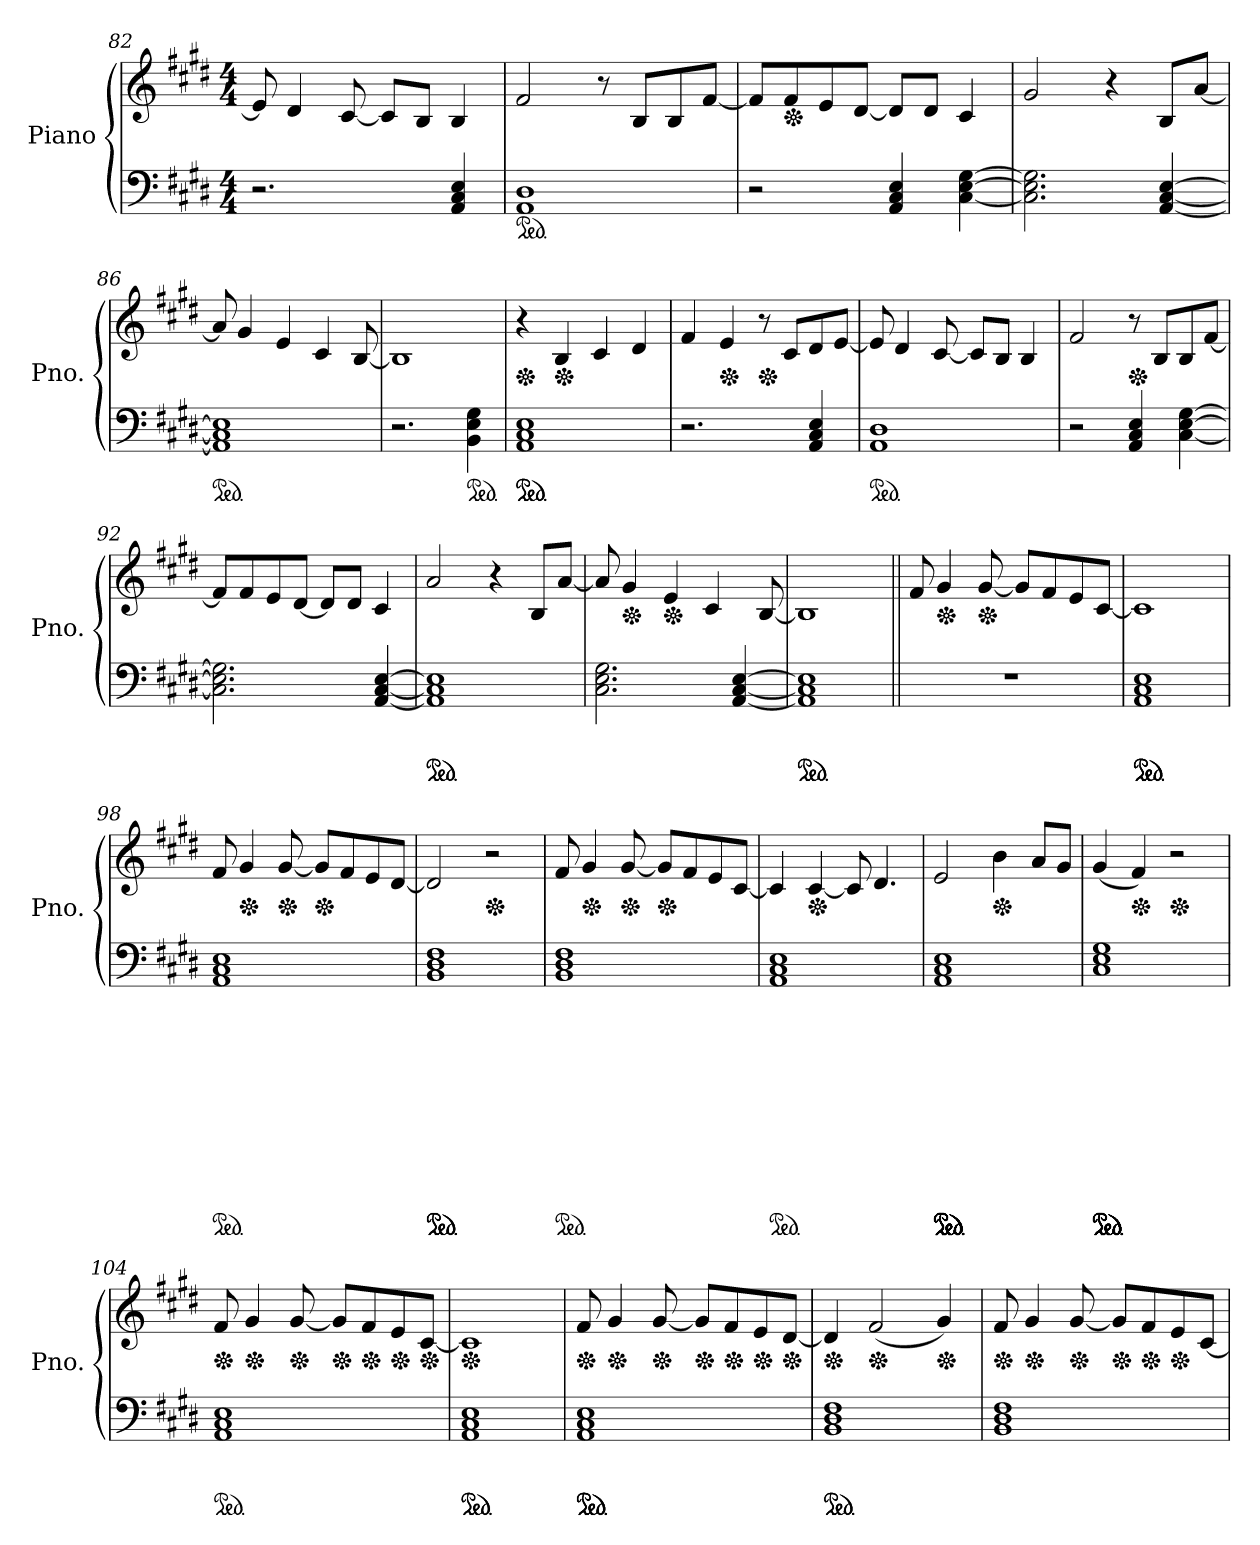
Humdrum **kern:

**kern	**kern
*part1	*part1
*staff2	*staff1
*I"Piano	*
*I'Pno.	*
*clefF4	*clefG2
*k[f#c#g#d#]	*k[f#c#g#d#]
*M4/4	*M4/4
=82	=82
2.r	8e/]
.	4d#/
.	[8c#/
.	8c#/L]
.	8B/J
4AA/ 4C#/ 4E/	4B/
=83	=83
*ped	*
1AA 1D#	2f#/
.	8r
.	8B/L
.	8B/
.	[8f#/J
=84	=84
2r	8f#/L]
*	*Xped
.	8f#/
.	8e/
.	[8d#/J
4AA/ 4C#/ 4E/	8d#/L]
.	8d#/J
[4C#\ [4E\ [4G#\	4c#/
!!LO:LB:g=z
=85	=85
2.C#\] 2.E\] 2.G#\]	2g#/
.	4r
[4AA/ [4C#/ [4E/	8B/L
.	[8a/J
=86	=86
*ped	*
1AA] 1C#] 1E]	8a/]
.	4g#/
.	4e/
.	4c#/
.	[8B/
=87	=87
2.r	1B]
*ped	*
4BB\ 4E\ 4G#\	.
=88	=88
*ped	*
*ped	*
*	*Xped
1AA 1C# 1E	4r
*	*Xped
.	4B/
.	4c#/
.	4d#/
=89	=89
2.r	4f#/
*	*Xped
.	4e/
*	*Xped
.	8r
.	8c#/L
4AA/ 4C#/ 4E/	8d#/
.	[8e/J
=90	=90
*ped	*
1AA 1D#	8e/]
.	4d#/
.	[8c#/
.	8c#/L]
.	8B/J
.	4B/
=91	=91
2r	2f#/
*	*Xped
4AA/ 4C#/ 4E/	8r
.	8B/L
[4C#\ [4E\ [4G#\	8B/
.	[8f#/J
!!LO:LB:g=z
=92	=92
2.C#\] 2.E\] 2.G#\]	8f#/L]
.	8f#/
.	8e/
.	[8d#/J
.	8d#/L]
.	8d#/J
[4AA/ [4C#/ [4E/	4c#/
=93	=93
*ped	*
*ped	*
1AA] 1C#] 1E]	2a/
.	4r
.	8B/L
.	[8a/J
=94	=94
2.C#\ 2.E\ 2.G#\	8a/]
*	*Xped
.	4g#/
*	*Xped
.	4e/
.	4c#/
[4AA/ [4C#/ [4E/	.
.	[8B/
=95	=95
*ped	*
*ped	*
1AA] 1C#] 1E]	1B]
=96||	=96||
1r	8f#/
*	*Xped
.	4g#/
*	*Xped
.	[8g#/
.	8g#/L]
.	8f#/
.	8e/
.	[8c#/J
=97	=97
*ped	*
*ped	*
*ped	*
1AA 1C# 1E	1c#]
=98	=98
*ped	*
1AA 1C# 1E	8f#/
*	*Xped
.	4g#/
*	*Xped
.	[8g#/
*	*Xped
.	8g#/L]
.	8f#/
.	8e/
.	[8d#/J
!!LO:LB:g=z
=99	=99
*ped	*
*ped	*
*ped	*
1BB 1D# 1F#	2d#/]
*	*Xped
.	2r
=100	=100
*ped	*
1BB 1D# 1F#	8f#/
*	*Xped
.	4g#/
*	*Xped
.	[8g#/
*	*Xped
.	8g#/L]
.	8f#/
.	8e/
.	[8c#/J
=101	=101
*ped	*
1AA 1C# 1E	4c#/]
*	*Xped
.	[4c#/
.	8c#/]
.	4.d#/
=102	=102
*ped	*
*ped	*
*ped	*
*ped	*
*ped	*
*ped	*
*ped	*
*ped	*
*ped	*
*ped	*
1AA 1C# 1E	2e/
*	*Xped
.	4b\
.	8a/L
.	8g#/J
=103	=103
*ped	*
*ped	*
*ped	*
*ped	*
*ped	*
*ped	*
*ped	*
*ped	*
1C# 1E 1G#	(4g#/
*	*Xped
.	4f#/)
*	*Xped
.	2r
=104	=104
*ped	*
*	*Xped
1AA 1C# 1E	8f#/
*	*Xped
.	4g#/
*	*Xped
.	[8g#/
*	*Xped
.	8g#/L]
*	*Xped
.	8f#/
*	*Xped
.	8e/
*	*Xped
.	[8c#/J
=105	=105
*ped	*
*ped	*
*	*Xped
1AA 1C# 1E	1c#]
!!LO:PB:g=z
=106	=106
*ped	*
*ped	*
*ped	*
*	*Xped
1AA 1C# 1E	8f#/
*	*Xped
.	4g#/
*	*Xped
.	[8g#/
*	*Xped
.	8g#/L]
*	*Xped
.	8f#/
*	*Xped
.	8e/
*	*Xped
.	[8d#/J
=107	=107
*ped	*
*ped	*
*	*Xped
1BB 1D# 1F#	4d#/]
*	*Xped
.	(2f#/
*	*Xped
.	4g#/)
=108	=108
*	*Xped
1BB 1D# 1F#	8f#/
*	*Xped
.	4g#/
*	*Xped
.	[8g#/
*	*Xped
.	8g#/L]
*	*Xped
.	8f#/
*	*Xped
.	8e/
.	[8c#/J
=	=
*-	*-
